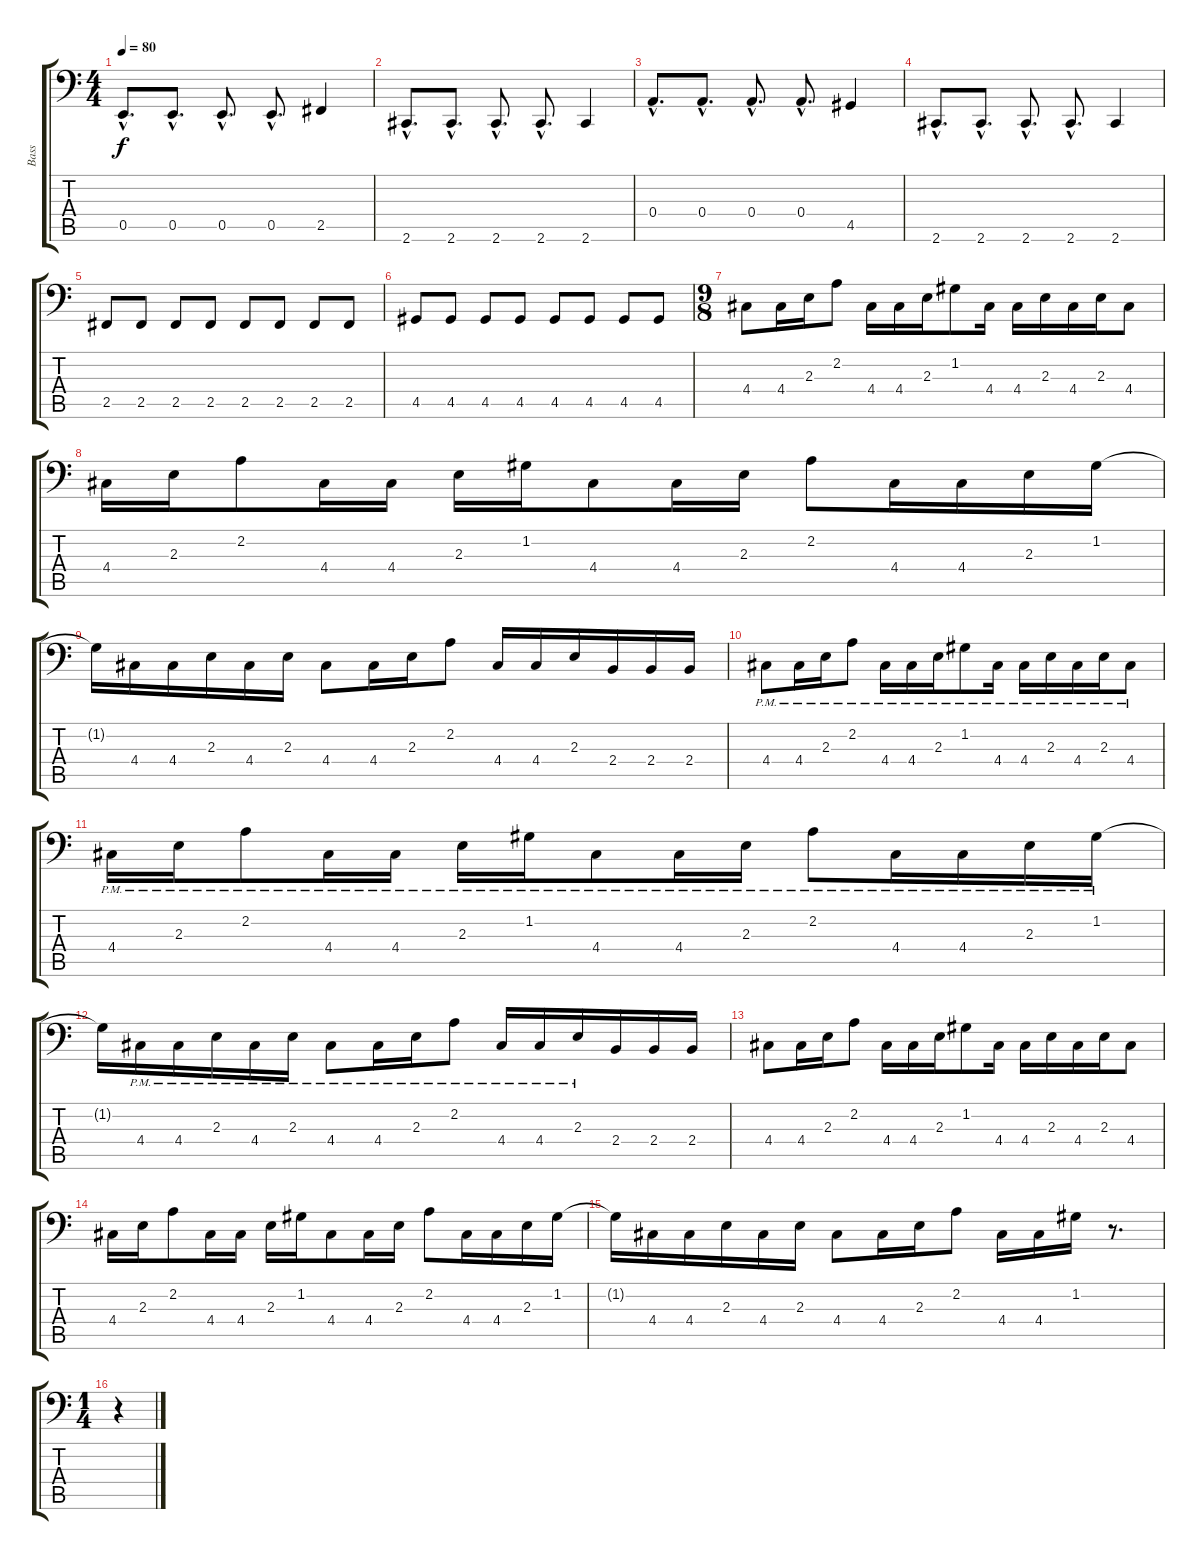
\track ("Bass" "Bass") {instrument fretlessbass}
\staff {score tabs}
\tuning (C3 G2 D2 A1 E1 B0) {hide}
\ts (4 4)
\tempo 80
\clef f4
\ks c
0.5{hac}.8{d dy f} 0.5{hac}.8{d} 0.5{hac}.8{d} 0.5{hac}.8{d} 2.5.4 |
2.6{hac}.8{d} 2.6{hac}.8{d} 2.6{hac}.8{d} 2.6{hac}.8{d} 2.6.4 |
0.4{hac}.8{d} 0.4{hac}.8{d} 0.4{hac}.8{d} 0.4{hac}.8{d} 4.5.4 |
2.6{hac}.8{d} 2.6{hac}.8{d} 2.6{hac}.8{d} 2.6{hac}.8{d} 2.6.4 |
2.5.8 2.5.8 2.5.8 2.5.8 2.5.8 2.5.8 2.5.8 2.5.8 |
4.5.8 4.5.8 4.5.8 4.5.8 4.5.8 4.5.8 4.5.8 4.5.8 |
\ts (9 8)
4.4.8 4.4.16 2.3.16 2.2.8 4.4.16 4.4.16 2.3.16 1.2.8 4.4.16 4.4.16 2.3.16 4.4.16 2.3.16 4.4.8 |
4.4.16 2.3.16 2.2.8 4.4.16 4.4.16 2.3.16 1.2.16 4.4.8 4.4.16 2.3.16 2.2.8 4.4.16 4.4.16 2.3.16 1.2.16 |
1.2{t}.16 4.4.16 4.4.16 2.3.16 4.4.16 2.3.16 4.4.8 4.4.16 2.3.16 2.2.8 4.4.16 4.4.16 2.3.16 2.4.16 2.4.16 2.4.16 |
4.4{pm}.8 4.4{pm}.16 2.3{pm}.16 2.2{pm}.8 4.4{pm}.16 4.4{pm}.16 2.3{pm}.16 1.2{pm}.8 4.4{pm}.16 4.4{pm}.16 2.3{pm}.16 4.4{pm}.16 2.3{pm}.16 4.4{pm}.8 |
4.4{pm}.16 2.3{pm}.16 2.2{pm}.8 4.4{pm}.16 4.4{pm}.16 2.3{pm}.16 1.2{pm}.16 4.4{pm}.8 4.4{pm}.16 2.3{pm}.16 2.2{pm}.8 4.4{pm}.16 4.4{pm}.16 2.3{pm}.16 1.2{pm}.16 |
1.2{t}.16 4.4{pm}.16 4.4{pm}.16 2.3{pm}.16 4.4{pm}.16 2.3{pm}.16 4.4{pm}.8 4.4{pm}.16 2.3{pm}.16 2.2{pm}.8 4.4{pm}.16 4.4{pm}.16 2.3{pm}.16 2.4.16 2.4.16 2.4.16 |
4.4.8 4.4.16 2.3.16 2.2.8 4.4.16 4.4.16 2.3.16 1.2.8 4.4.16 4.4.16 2.3.16 4.4.16 2.3.16 4.4.8 |
4.4.16 2.3.16 2.2.8 4.4.16 4.4.16 2.3.16 1.2.16 4.4.8 4.4.16 2.3.16 2.2.8 4.4.16 4.4.16 2.3.16 1.2.16 |
1.2{t}.16 4.4.16 4.4.16 2.3.16 4.4.16 2.3.16 4.4.8 4.4.16 2.3.16 2.2.8 4.4.16 4.4.16 1.2.16 r.8{d} |
\ts (1 4)
r.4
